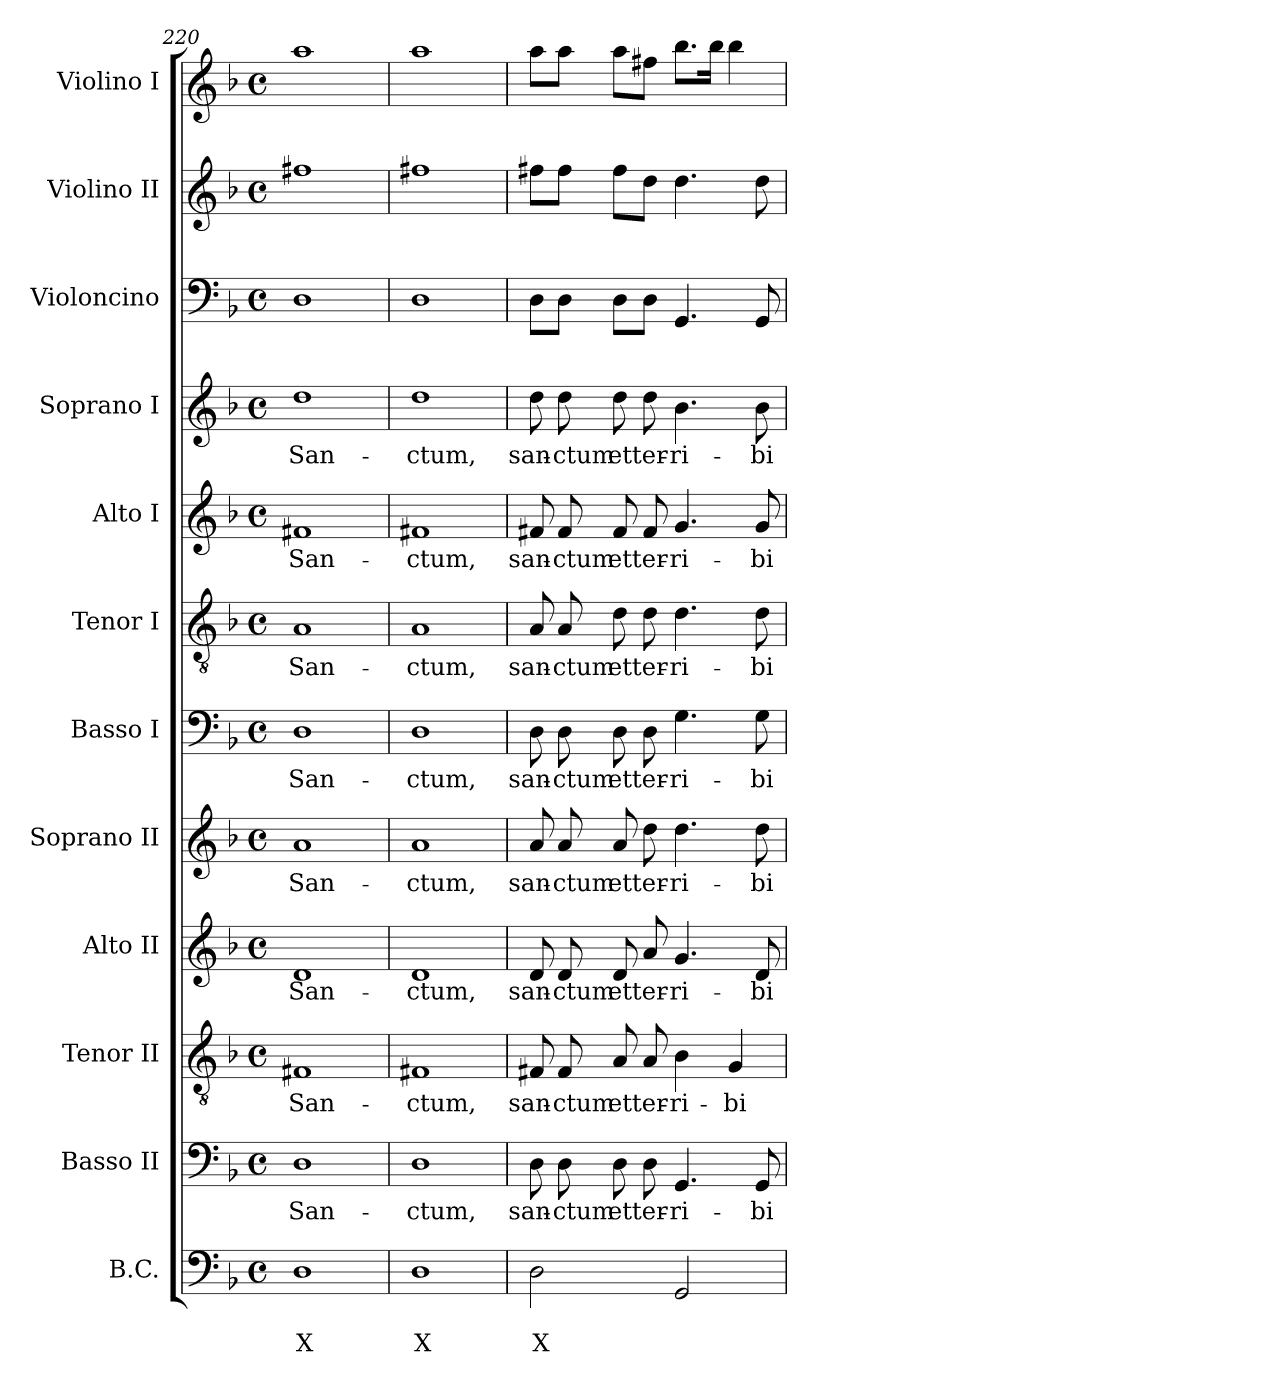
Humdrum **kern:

**kern	**text	**text	**kern	**text	**kern	**text	**kern	**text	**kern	**text	**kern	**text	**kern	**text	**kern	**text	**kern	**text	**kern	**kern	**kern
*part12	*part12	*part12	*part11	*part11	*part10	*part10	*part9	*part9	*part8	*part8	*part7	*part7	*part6	*part6	*part5	*part5	*part4	*part4	*part3	*part2	*part1
*staff12	*staff12	*staff12	*staff11	*staff11	*staff10	*staff10	*staff9	*staff9	*staff8	*staff8	*staff7	*staff7	*staff6	*staff6	*staff5	*staff5	*staff4	*staff4	*staff3	*staff2	*staff1
*I"B.C.	*	*	*I"Basso II	*	*I"Tenor II	*	*I"Alto II	*	*I"Soprano II	*	*I"Basso I	*	*I"Tenor I	*	*I"Alto I	*	*I"Soprano I	*	*I"Violoncino	*I"Violino II	*I"Violino I
*I'BC	*	*	*I'B 2	*	*I'T 2	*	*I'A 2	*	*I'S 2	*	*I'B 1	*	*I'T 1	*	*I'A 1	*	*I'S 1	*	*I'Vc.	*I'Vln. II	*I'Vln. I
!!LO:PB:g=z
*clefF4	*	*	*clefF4	*	*clefGv2	*	*clefG2	*	*clefG2	*	*clefF4	*	*clefGv2	*	*clefG2	*	*clefG2	*	*clefF4	*clefG2	*clefG2
*k[b-]	*	*	*k[b-]	*	*k[b-]	*	*k[b-]	*	*k[b-]	*	*k[b-]	*	*k[b-]	*	*k[b-]	*	*k[b-]	*	*k[b-]	*k[b-]	*k[b-]
*F:	*	*	*F:	*	*F:	*	*F:	*	*F:	*	*F:	*	*F:	*	*F:	*	*F:	*	*F:	*F:	*F:
*M4/4	*	*	*M4/4	*	*M4/4	*	*M4/4	*	*M4/4	*	*M4/4	*	*M4/4	*	*M4/4	*	*M4/4	*	*M4/4	*M4/4	*M4/4
*met(c)	*	*	*met(c)	*	*met(c)	*	*met(c)	*	*met(c)	*	*met(c)	*	*met(c)	*	*met(c)	*	*met(c)	*	*met(c)	*met(c)	*met(c)
=220	=220	=220	=220	=220	=220	=220	=220	=220	=220	=220	=220	=220	=220	=220	=220	=220	=220	=220	=220	=220	=220
!	!	!LO:LY:b	!	!	!	!	!	!	!	!	!	!	!	!	!	!	!	!	!	!	!
!	!	!	!	!LO:LY:b	!	!	!	!	!	!	!	!	!	!	!	!	!	!	!	!	!
!	!	!	!	!	!	!LO:LY:b	!	!	!	!	!	!	!	!	!	!	!	!	!	!	!
!	!	!	!	!	!	!	!	!LO:LY:b	!	!	!	!	!	!	!	!	!	!	!	!	!
!	!	!	!	!	!	!	!	!	!	!LO:LY:b	!	!	!	!	!	!	!	!	!	!	!
!	!	!	!	!	!	!	!	!	!	!	!	!LO:LY:b	!	!	!	!	!	!	!	!	!
!	!	!	!	!	!	!	!	!	!	!	!	!	!	!LO:LY:b	!	!	!	!	!	!	!
!	!	!	!	!	!	!	!	!	!	!	!	!	!	!	!	!LO:LY:b	!	!	!	!	!
!	!	!	!	!	!	!	!	!	!	!	!	!	!	!	!	!	!	!LO:LY:b	!	!	!
1D	.	X	1D	San-	1F#X	San-	1d	San-	1a	San-	1D	San-	1A	San-	1f#X	San-	1dd	San-	1D	1ff#X	1aa
=221	=221	=221	=221	=221	=221	=221	=221	=221	=221	=221	=221	=221	=221	=221	=221	=221	=221	=221	=221	=221	=221
!	!	!LO:LY:b	!	!	!	!	!	!	!	!	!	!	!	!	!	!	!	!	!	!	!
!	!	!	!	!LO:LY:b	!	!	!	!	!	!	!	!	!	!	!	!	!	!	!	!	!
!	!	!	!	!	!	!LO:LY:b	!	!	!	!	!	!	!	!	!	!	!	!	!	!	!
!	!	!	!	!	!	!	!	!LO:LY:b	!	!	!	!	!	!	!	!	!	!	!	!	!
!	!	!	!	!	!	!	!	!	!	!LO:LY:b	!	!	!	!	!	!	!	!	!	!	!
!	!	!	!	!	!	!	!	!	!	!	!	!LO:LY:b	!	!	!	!	!	!	!	!	!
!	!	!	!	!	!	!	!	!	!	!	!	!	!	!LO:LY:b	!	!	!	!	!	!	!
!	!	!	!	!	!	!	!	!	!	!	!	!	!	!	!	!LO:LY:b	!	!	!	!	!
!	!	!	!	!	!	!	!	!	!	!	!	!	!	!	!	!	!	!LO:LY:b	!	!	!
1D	.	X	1D	-ctum,	1F#X	-ctum,	1d	-ctum,	1a	-ctum,	1D	-ctum,	1A	-ctum,	1f#X	-ctum,	1dd	-ctum,	1D	1ff#X	1aa
=222	=222	=222	=222	=222	=222	=222	=222	=222	=222	=222	=222	=222	=222	=222	=222	=222	=222	=222	=222	=222	=222
!	!	!LO:LY:b	!	!	!	!	!	!	!	!	!	!	!	!	!	!	!	!	!	!	!
!	!	!	!	!LO:LY:b	!	!	!	!	!	!	!	!	!	!	!	!	!	!	!	!	!
!	!	!	!	!	!	!LO:LY:b	!	!	!	!	!	!	!	!	!	!	!	!	!	!	!
!	!	!	!	!	!	!	!	!LO:LY:b	!	!	!	!	!	!	!	!	!	!	!	!	!
!	!	!	!	!	!	!	!	!	!	!LO:LY:b	!	!	!	!	!	!	!	!	!	!	!
!	!	!	!	!	!	!	!	!	!	!	!	!LO:LY:b	!	!	!	!	!	!	!	!	!
!	!	!	!	!	!	!	!	!	!	!	!	!	!	!LO:LY:b	!	!	!	!	!	!	!
!	!	!	!	!	!	!	!	!	!	!	!	!	!	!	!	!LO:LY:b	!	!	!	!	!
!	!	!	!	!	!	!	!	!	!	!	!	!	!	!	!	!	!	!LO:LY:b	!	!	!
2D\	.	X	8D\	san-	8F#X/	san-	8d/	san-	8a/	san-	8D\	san-	8A/	san-	8f#X/	san-	8dd\	san-	8D\L	8ff#X\L	8aa\L
!	!	!	!	!LO:LY:b	!	!	!	!	!	!	!	!	!	!	!	!	!	!	!	!	!
!	!	!	!	!	!	!LO:LY:b	!	!	!	!	!	!	!	!	!	!	!	!	!	!	!
!	!	!	!	!	!	!	!	!LO:LY:b	!	!	!	!	!	!	!	!	!	!	!	!	!
!	!	!	!	!	!	!	!	!	!	!LO:LY:b	!	!	!	!	!	!	!	!	!	!	!
!	!	!	!	!	!	!	!	!	!	!	!	!LO:LY:b	!	!	!	!	!	!	!	!	!
!	!	!	!	!	!	!	!	!	!	!	!	!	!	!LO:LY:b	!	!	!	!	!	!	!
!	!	!	!	!	!	!	!	!	!	!	!	!	!	!	!	!LO:LY:b	!	!	!	!	!
!	!	!	!	!	!	!	!	!	!	!	!	!	!	!	!	!	!	!LO:LY:b	!	!	!
.	.	.	8D\	-ctum	8F#/	-ctum	8d/	-ctum	8a/	-ctum	8D\	-ctum	8A/	-ctum	8f#/	-ctum	8dd\	-ctum	8D\J	8ff#\J	8aa\J
!	!	!	!	!LO:LY:b	!	!	!	!	!	!	!	!	!	!	!	!	!	!	!	!	!
!	!	!	!	!	!	!LO:LY:b	!	!	!	!	!	!	!	!	!	!	!	!	!	!	!
!	!	!	!	!	!	!	!	!LO:LY:b	!	!	!	!	!	!	!	!	!	!	!	!	!
!	!	!	!	!	!	!	!	!	!	!LO:LY:b	!	!	!	!	!	!	!	!	!	!	!
!	!	!	!	!	!	!	!	!	!	!	!	!LO:LY:b	!	!	!	!	!	!	!	!	!
!	!	!	!	!	!	!	!	!	!	!	!	!	!	!LO:LY:b	!	!	!	!	!	!	!
!	!	!	!	!	!	!	!	!	!	!	!	!	!	!	!	!LO:LY:b	!	!	!	!	!
!	!	!	!	!	!	!	!	!	!	!	!	!	!	!	!	!	!	!LO:LY:b	!	!	!
.	.	.	8D\	et	8A/	et	8d/	et	8a/	et	8D\	et	8d\	et	8f#/	et	8dd\	et	8D\L	8ff#\L	8aa\L
!	!	!	!	!LO:LY:b	!	!	!	!	!	!	!	!	!	!	!	!	!	!	!	!	!
!	!	!	!	!	!	!LO:LY:b	!	!	!	!	!	!	!	!	!	!	!	!	!	!	!
!	!	!	!	!	!	!	!	!LO:LY:b	!	!	!	!	!	!	!	!	!	!	!	!	!
!	!	!	!	!	!	!	!	!	!	!LO:LY:b	!	!	!	!	!	!	!	!	!	!	!
!	!	!	!	!	!	!	!	!	!	!	!	!LO:LY:b	!	!	!	!	!	!	!	!	!
!	!	!	!	!	!	!	!	!	!	!	!	!	!	!LO:LY:b	!	!	!	!	!	!	!
!	!	!	!	!	!	!	!	!	!	!	!	!	!	!	!	!LO:LY:b	!	!	!	!	!
!	!	!	!	!	!	!	!	!	!	!	!	!	!	!	!	!	!	!LO:LY:b	!	!	!
.	.	.	8D\	ter-	8A/	ter-	8a/	ter-	8dd\	ter-	8D\	ter-	8d\	ter-	8f#/	ter-	8dd\	ter-	8D\J	8dd\J	8ff#X\J
!	!	!	!	!LO:LY:b	!	!	!	!	!	!	!	!	!	!	!	!	!	!	!	!	!
!	!	!	!	!	!	!LO:LY:b	!	!	!	!	!	!	!	!	!	!	!	!	!	!	!
!	!	!	!	!	!	!	!	!LO:LY:b	!	!	!	!	!	!	!	!	!	!	!	!	!
!	!	!	!	!	!	!	!	!	!	!LO:LY:b	!	!	!	!	!	!	!	!	!	!	!
!	!	!	!	!	!	!	!	!	!	!	!	!LO:LY:b	!	!	!	!	!	!	!	!	!
!	!	!	!	!	!	!	!	!	!	!	!	!	!	!LO:LY:b	!	!	!	!	!	!	!
!	!	!	!	!	!	!	!	!	!	!	!	!	!	!	!	!LO:LY:b	!	!	!	!	!
!	!	!	!	!	!	!	!	!	!	!	!	!	!	!	!	!	!	!LO:LY:b	!	!	!
2GG/	.	.	4.GG/	-ri-	4B-\	-ri-	4.g/	-ri-	4.dd\	-ri-	4.G\	-ri-	4.d\	-ri-	4.g/	-ri-	4.b-\	-ri-	4.GG/	4.dd\	8.bb-\L
.	.	.	.	.	.	.	.	.	.	.	.	.	.	.	.	.	.	.	.	.	16bb-\Jk
!	!	!	!	!	!	!LO:LY:b	!	!	!	!	!	!	!	!	!	!	!	!	!	!	!
.	.	.	.	.	4G/	-bi-	.	.	.	.	.	.	.	.	.	.	.	.	.	.	4bb-\
!	!	!	!	!LO:LY:b	!	!	!	!	!	!	!	!	!	!	!	!	!	!	!	!	!
!	!	!	!	!	!	!	!	!LO:LY:b	!	!	!	!	!	!	!	!	!	!	!	!	!
!	!	!	!	!	!	!	!	!	!	!LO:LY:b	!	!	!	!	!	!	!	!	!	!	!
!	!	!	!	!	!	!	!	!	!	!	!	!LO:LY:b	!	!	!	!	!	!	!	!	!
!	!	!	!	!	!	!	!	!	!	!	!	!	!	!LO:LY:b	!	!	!	!	!	!	!
!	!	!	!	!	!	!	!	!	!	!	!	!	!	!	!	!LO:LY:b	!	!	!	!	!
!	!	!	!	!	!	!	!	!	!	!	!	!	!	!	!	!	!	!LO:LY:b	!	!	!
.	.	.	8GG/	-bi-	.	.	8d/	-bi-	8dd\	-bi-	8G\	-bi-	8d\	-bi-	8g/	-bi-	8b-\	-bi-	8GG/	8dd\	.
=	=	=	=	=	=	=	=	=	=	=	=	=	=	=	=	=	=	=	=	=	=
*-	*-	*-	*-	*-	*-	*-	*-	*-	*-	*-	*-	*-	*-	*-	*-	*-	*-	*-	*-	*-	*-
